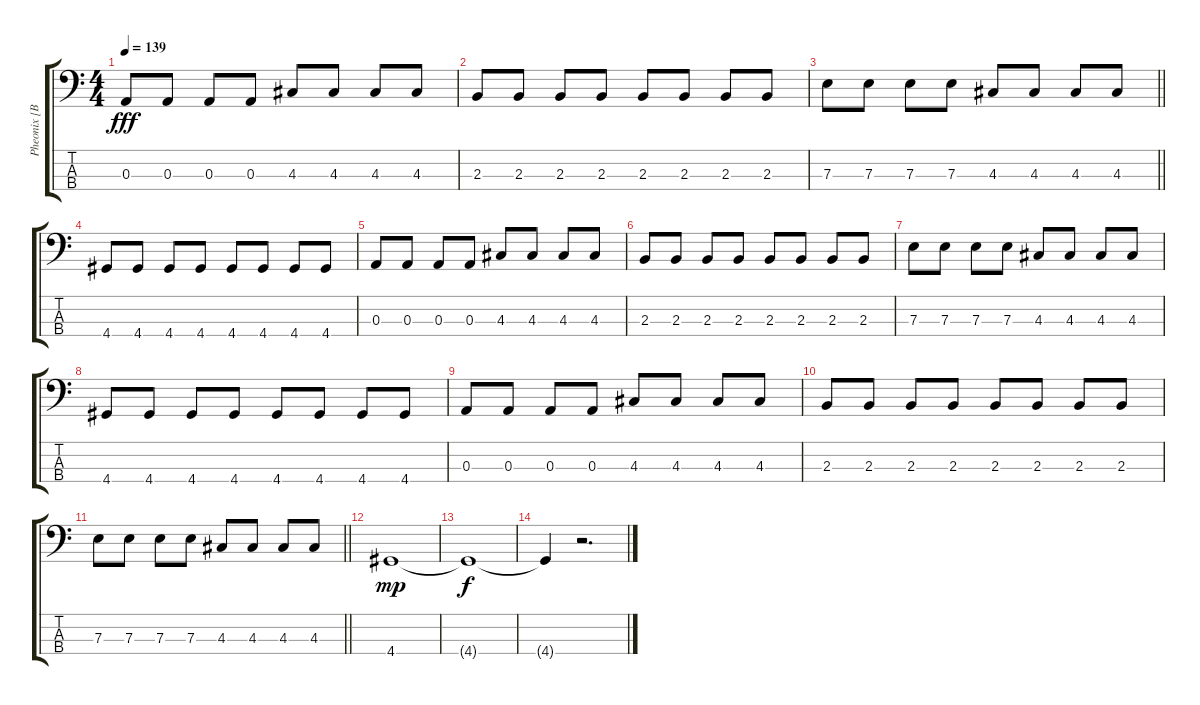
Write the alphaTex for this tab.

\track ("Pheonix [Bass]" "Pheonix [B") {instrument electricbassfinger}
\staff {score tabs}
\tuning (G2 D2 A1 E1) {hide}
\ts (4 4)
\tempo 139
\clef f4
\ks c
0.3.8{dy fff} 0.3.8 0.3.8 0.3.8 4.3.8 4.3.8 4.3.8 4.3.8 |
2.3.8 2.3.8 2.3.8 2.3.8 2.3.8 2.3.8 2.3.8 2.3.8 |
\barLineRight lightlight
7.3.8 7.3.8 7.3.8 7.3.8 4.3.8 4.3.8 4.3.8 4.3.8 |
4.4.8 4.4.8 4.4.8 4.4.8 4.4.8 4.4.8 4.4.8 4.4.8 |
0.3.8 0.3.8 0.3.8 0.3.8 4.3.8 4.3.8 4.3.8 4.3.8 |
2.3.8 2.3.8 2.3.8 2.3.8 2.3.8 2.3.8 2.3.8 2.3.8 |
7.3.8 7.3.8 7.3.8 7.3.8 4.3.8 4.3.8 4.3.8 4.3.8 |
4.4.8 4.4.8 4.4.8 4.4.8 4.4.8 4.4.8 4.4.8 4.4.8 |
0.3.8 0.3.8 0.3.8 0.3.8 4.3.8 4.3.8 4.3.8 4.3.8 |
2.3.8 2.3.8 2.3.8 2.3.8 2.3.8 2.3.8 2.3.8 2.3.8 |
\barLineRight lightlight
7.3.8 7.3.8 7.3.8 7.3.8 4.3.8 4.3.8 4.3.8 4.3.8 |
4.4.1{dy mp} |
4.4{t}.1{dy f} |
4.4{t}.4 r.2{d}
